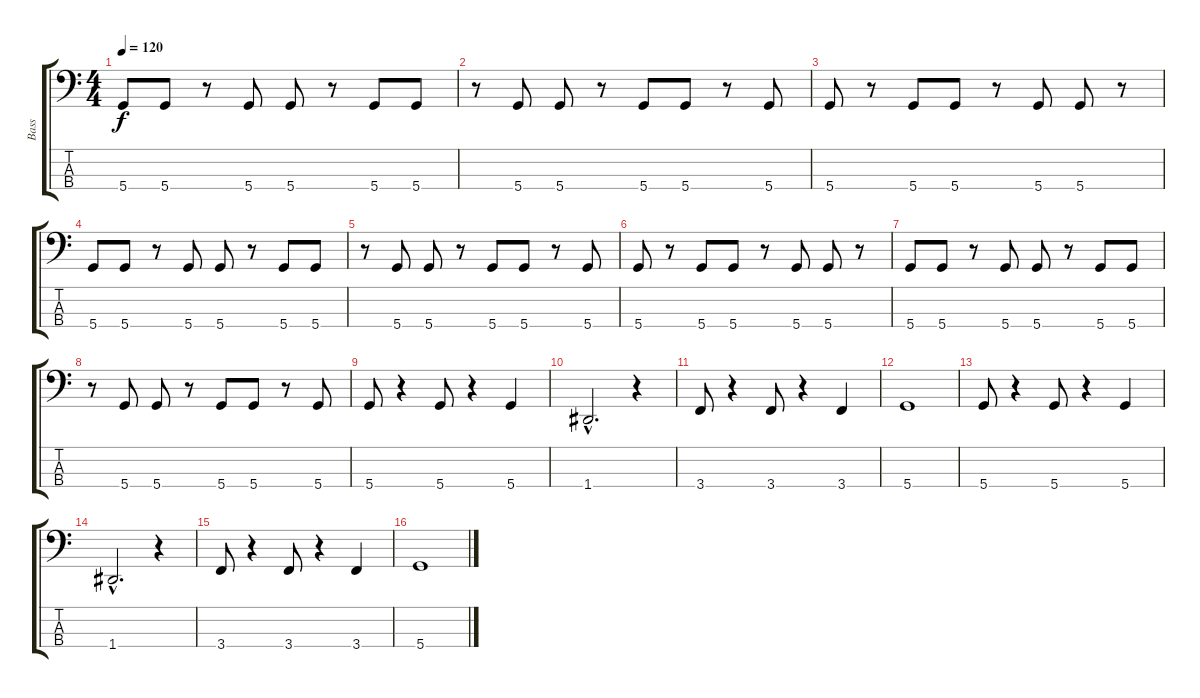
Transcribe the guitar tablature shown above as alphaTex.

\track ("Bass" "Bass") {instrument electricbasspick}
\staff {score tabs}
\tuning (G2 D2 A1 D1) {hide}
\ts (4 4)
\tempo 120
\clef f4
\ks c
5.4.8{dy f} 5.4.8 r.8 5.4.8 5.4.8 r.8 5.4.8 5.4.8 |
r.8 5.4.8 5.4.8 r.8 5.4.8 5.4.8 r.8 5.4.8 |
5.4.8 r.8 5.4.8 5.4.8 r.8 5.4.8 5.4.8 r.8 |
5.4.8 5.4.8 r.8 5.4.8 5.4.8 r.8 5.4.8 5.4.8 |
r.8 5.4.8 5.4.8 r.8 5.4.8 5.4.8 r.8 5.4.8 |
5.4.8 r.8 5.4.8 5.4.8 r.8 5.4.8 5.4.8 r.8 |
5.4.8 5.4.8 r.8 5.4.8 5.4.8 r.8 5.4.8 5.4.8 |
r.8 5.4.8 5.4.8 r.8 5.4.8 5.4.8 r.8 5.4.8 |
5.4.8 r.4 5.4.8 r.4 5.4.4 |
1.4{hac}.2{d} r.4 |
3.4.8 r.4 3.4.8 r.4 3.4.4 |
5.4.1 |
5.4.8 r.4 5.4.8 r.4 5.4.4 |
1.4{hac}.2{d} r.4 |
3.4.8 r.4 3.4.8 r.4 3.4.4 |
5.4.1
